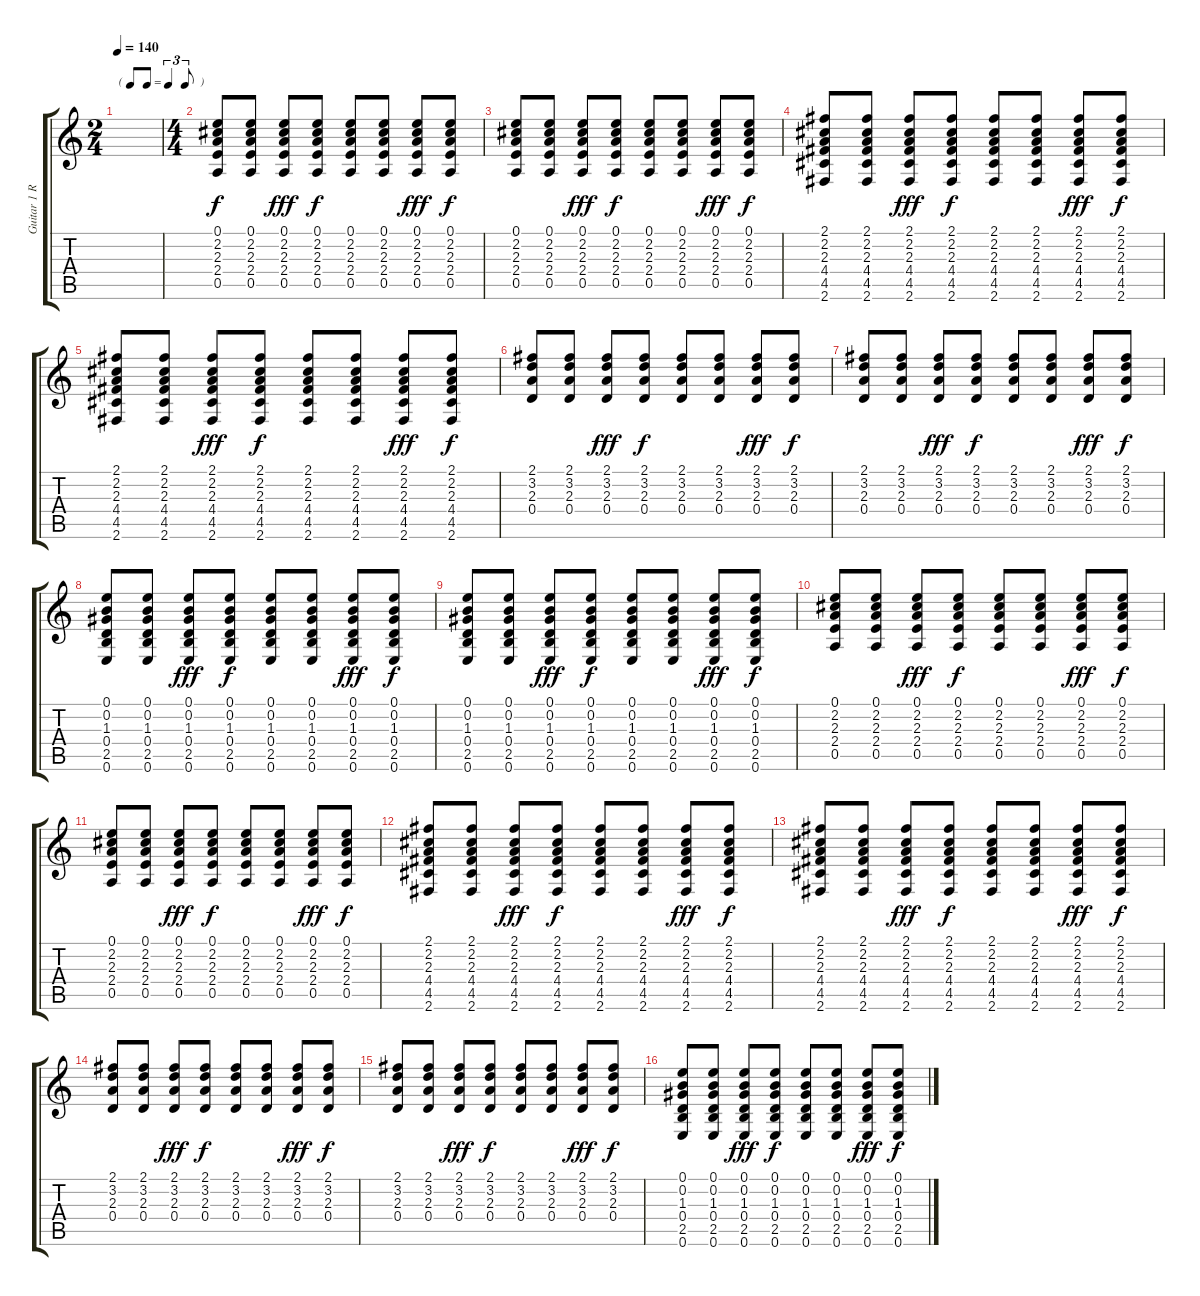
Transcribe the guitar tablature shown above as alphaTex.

\track ("Guitar 1 Rythm" "Guitar 1 R") {instrument acousticguitarnylon}
\staff {score tabs}
\tuning (E4 B3 G3 D3 A2 E2) {hide}
\ts (2 4)
\tf triplet8th
\tempo 140
\clef g2
\ks c
|
\ts (4 4)
(0.1 2.2 2.3 2.4 0.5).8 (0.1 2.2 2.3 2.4 0.5).8 (0.1 2.2 2.3 2.4 0.5).8{dy fff} (0.1 2.2 2.3 2.4 0.5).8{dy f} (0.1 2.2 2.3 2.4 0.5).8 (0.1 2.2 2.3 2.4 0.5).8 (0.1 2.2 2.3 2.4 0.5).8{dy fff} (0.1 2.2 2.3 2.4 0.5).8{dy f} |
(0.1 2.2 2.3 2.4 0.5).8 (0.1 2.2 2.3 2.4 0.5).8 (0.1 2.2 2.3 2.4 0.5).8{dy fff} (0.1 2.2 2.3 2.4 0.5).8{dy f} (0.1 2.2 2.3 2.4 0.5).8 (0.1 2.2 2.3 2.4 0.5).8 (0.1 2.2 2.3 2.4 0.5).8{dy fff} (0.1 2.2 2.3 2.4 0.5).8{dy f} |
(2.1 2.2 2.3 4.4 4.5 2.6).8 (2.1 2.2 2.3 4.4 4.5 2.6).8 (2.1 2.2 2.3 4.4 4.5 2.6).8{dy fff} (2.1 2.2 2.3 4.4 4.5 2.6).8{dy f} (2.1 2.2 2.3 4.4 4.5 2.6).8 (2.1 2.2 2.3 4.4 4.5 2.6).8 (2.1 2.2 2.3 4.4 4.5 2.6).8{dy fff} (2.1 2.2 2.3 4.4 4.5 2.6).8{dy f} |
(2.1 2.2 2.3 4.4 4.5 2.6).8 (2.1 2.2 2.3 4.4 4.5 2.6).8 (2.1 2.2 2.3 4.4 4.5 2.6).8{dy fff} (2.1 2.2 2.3 4.4 4.5 2.6).8{dy f} (2.1 2.2 2.3 4.4 4.5 2.6).8 (2.1 2.2 2.3 4.4 4.5 2.6).8 (2.1 2.2 2.3 4.4 4.5 2.6).8{dy fff} (2.1 2.2 2.3 4.4 4.5 2.6).8{dy f} |
(2.1 3.2 2.3 0.4).8 (2.1 3.2 2.3 0.4).8 (2.1 3.2 2.3 0.4).8{dy fff} (2.1 3.2 2.3 0.4).8{dy f} (2.1 3.2 2.3 0.4).8 (2.1 3.2 2.3 0.4).8 (2.1 3.2 2.3 0.4).8{dy fff} (2.1 3.2 2.3 0.4).8{dy f} |
(2.1 3.2 2.3 0.4).8 (2.1 3.2 2.3 0.4).8 (2.1 3.2 2.3 0.4).8{dy fff} (2.1 3.2 2.3 0.4).8{dy f} (2.1 3.2 2.3 0.4).8 (2.1 3.2 2.3 0.4).8 (2.1 3.2 2.3 0.4).8{dy fff} (2.1 3.2 2.3 0.4).8{dy f} |
(0.1 0.2 1.3 0.4 2.5 0.6).8 (0.1 0.2 1.3 0.4 2.5 0.6).8 (0.1 0.2 1.3 0.4 2.5 0.6).8{dy fff} (0.1 0.2 1.3 0.4 2.5 0.6).8{dy f} (0.1 0.2 1.3 0.4 2.5 0.6).8 (0.1 0.2 1.3 0.4 2.5 0.6).8 (0.1 0.2 1.3 0.4 2.5 0.6).8{dy fff} (0.1 0.2 1.3 0.4 2.5 0.6).8{dy f} |
(0.1 0.2 1.3 0.4 2.5 0.6).8 (0.1 0.2 1.3 0.4 2.5 0.6).8 (0.1 0.2 1.3 0.4 2.5 0.6).8{dy fff} (0.1 0.2 1.3 0.4 2.5 0.6).8{dy f} (0.1 0.2 1.3 0.4 2.5 0.6).8 (0.1 0.2 1.3 0.4 2.5 0.6).8 (0.1 0.2 1.3 0.4 2.5 0.6).8{dy fff} (0.1 0.2 1.3 0.4 2.5 0.6).8{dy f} |
(0.1 2.2 2.3 2.4 0.5).8 (0.1 2.2 2.3 2.4 0.5).8 (0.1 2.2 2.3 2.4 0.5).8{dy fff} (0.1 2.2 2.3 2.4 0.5).8{dy f} (0.1 2.2 2.3 2.4 0.5).8 (0.1 2.2 2.3 2.4 0.5).8 (0.1 2.2 2.3 2.4 0.5).8{dy fff} (0.1 2.2 2.3 2.4 0.5).8{dy f} |
(0.1 2.2 2.3 2.4 0.5).8 (0.1 2.2 2.3 2.4 0.5).8 (0.1 2.2 2.3 2.4 0.5).8{dy fff} (0.1 2.2 2.3 2.4 0.5).8{dy f} (0.1 2.2 2.3 2.4 0.5).8 (0.1 2.2 2.3 2.4 0.5).8 (0.1 2.2 2.3 2.4 0.5).8{dy fff} (0.1 2.2 2.3 2.4 0.5).8{dy f} |
(2.1 2.2 2.3 4.4 4.5 2.6).8 (2.1 2.2 2.3 4.4 4.5 2.6).8 (2.1 2.2 2.3 4.4 4.5 2.6).8{dy fff} (2.1 2.2 2.3 4.4 4.5 2.6).8{dy f} (2.1 2.2 2.3 4.4 4.5 2.6).8 (2.1 2.2 2.3 4.4 4.5 2.6).8 (2.1 2.2 2.3 4.4 4.5 2.6).8{dy fff} (2.1 2.2 2.3 4.4 4.5 2.6).8{dy f} |
(2.1 2.2 2.3 4.4 4.5 2.6).8 (2.1 2.2 2.3 4.4 4.5 2.6).8 (2.1 2.2 2.3 4.4 4.5 2.6).8{dy fff} (2.1 2.2 2.3 4.4 4.5 2.6).8{dy f} (2.1 2.2 2.3 4.4 4.5 2.6).8 (2.1 2.2 2.3 4.4 4.5 2.6).8 (2.1 2.2 2.3 4.4 4.5 2.6).8{dy fff} (2.1 2.2 2.3 4.4 4.5 2.6).8{dy f} |
(2.1 3.2 2.3 0.4).8 (2.1 3.2 2.3 0.4).8 (2.1 3.2 2.3 0.4).8{dy fff} (2.1 3.2 2.3 0.4).8{dy f} (2.1 3.2 2.3 0.4).8 (2.1 3.2 2.3 0.4).8 (2.1 3.2 2.3 0.4).8{dy fff} (2.1 3.2 2.3 0.4).8{dy f} |
(2.1 3.2 2.3 0.4).8 (2.1 3.2 2.3 0.4).8 (2.1 3.2 2.3 0.4).8{dy fff} (2.1 3.2 2.3 0.4).8{dy f} (2.1 3.2 2.3 0.4).8 (2.1 3.2 2.3 0.4).8 (2.1 3.2 2.3 0.4).8{dy fff} (2.1 3.2 2.3 0.4).8{dy f} |
(0.1 0.2 1.3 0.4 2.5 0.6).8 (0.1 0.2 1.3 0.4 2.5 0.6).8 (0.1 0.2 1.3 0.4 2.5 0.6).8{dy fff} (0.1 0.2 1.3 0.4 2.5 0.6).8{dy f} (0.1 0.2 1.3 0.4 2.5 0.6).8 (0.1 0.2 1.3 0.4 2.5 0.6).8 (0.1 0.2 1.3 0.4 2.5 0.6).8{dy fff} (0.1 0.2 1.3 0.4 2.5 0.6).8{dy f}
